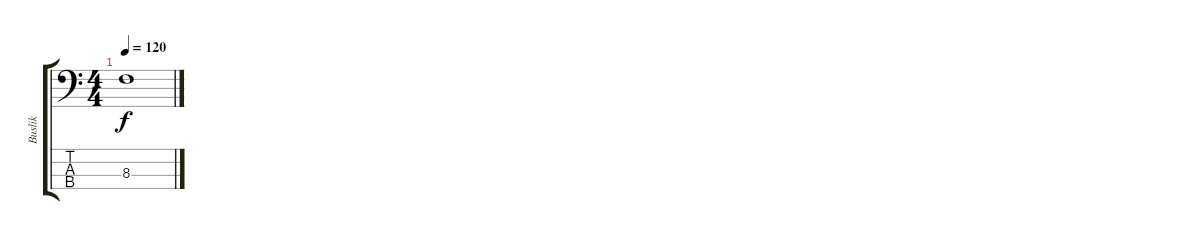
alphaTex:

\track ("Buslik" "Buslik") {instrument electricbasspick}
\staff {score tabs}
\tuning (G2 D2 A1 E1) {hide}
\ts (4 4)
\tempo 120
\clef f4
\ks c
8.3{t}.1{dy f}
